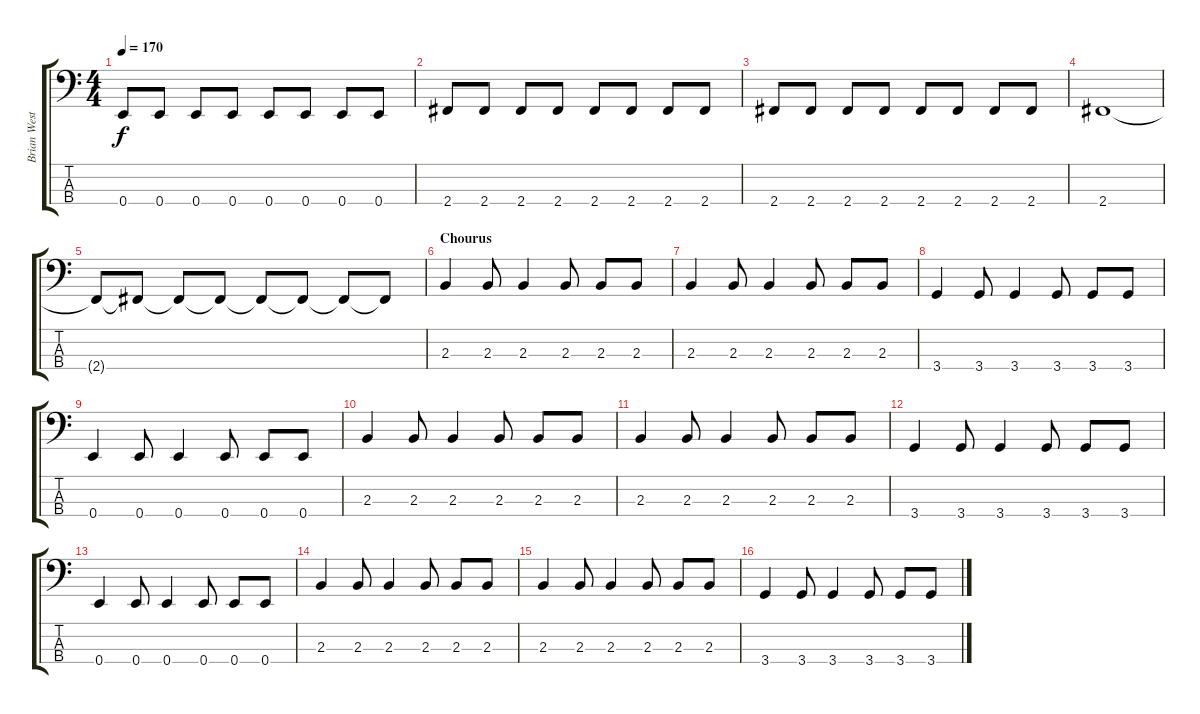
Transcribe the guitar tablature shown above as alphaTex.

\track ("Brian West - Bass" "Brian West") {instrument electricbasspick}
\staff {score tabs}
\tuning (G2 D2 A1 E1) {hide}
\ts (4 4)
\tempo 170
\clef f4
\ks c
0.4.8{dy f} 0.4.8 0.4.8 0.4.8 0.4.8 0.4.8 0.4.8 0.4.8 |
2.4.8 2.4.8 2.4.8 2.4.8 2.4.8 2.4.8 2.4.8 2.4.8 |
2.4.8 2.4.8 2.4.8 2.4.8 2.4.8 2.4.8 2.4.8 2.4.8 |
2.4.1 |
2.4{t}.8 2.4{t}.8 2.4{t}.8 2.4{t}.8 2.4{t}.8 2.4{t}.8 2.4{t}.8 2.4{t}.8 |
\section ("" "Chourus")
2.3.4 2.3.8 2.3.4 2.3.8 2.3.8 2.3.8 |
2.3.4 2.3.8 2.3.4 2.3.8 2.3.8 2.3.8 |
3.4.4 3.4.8 3.4.4 3.4.8 3.4.8 3.4.8 |
0.4.4 0.4.8 0.4.4 0.4.8 0.4.8 0.4.8 |
2.3.4 2.3.8 2.3.4 2.3.8 2.3.8 2.3.8 |
2.3.4 2.3.8 2.3.4 2.3.8 2.3.8 2.3.8 |
3.4.4 3.4.8 3.4.4 3.4.8 3.4.8 3.4.8 |
0.4.4 0.4.8 0.4.4 0.4.8 0.4.8 0.4.8 |
2.3.4 2.3.8 2.3.4 2.3.8 2.3.8 2.3.8 |
2.3.4 2.3.8 2.3.4 2.3.8 2.3.8 2.3.8 |
3.4.4 3.4.8 3.4.4 3.4.8 3.4.8 3.4.8
